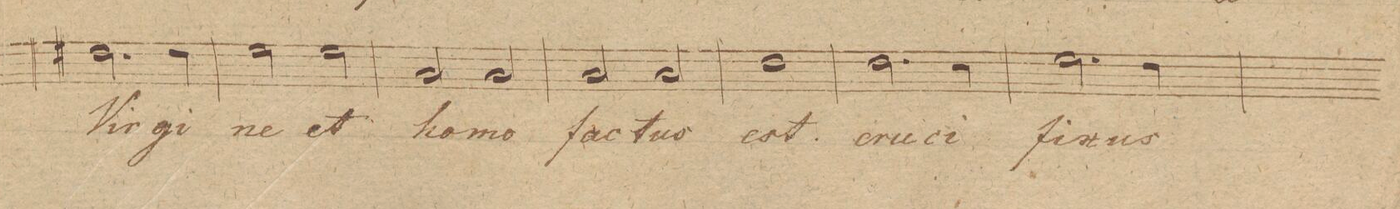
**kern	**text	**dynam
*I"Baſso 1mo	*	*
*clefF4	*	*
*k[]	*	*
*met(c|)	*	*
*M2/2	*	*
2.F#X\	Vir-	.
4F#\	-gi-	.
=52	=52	=52
2G\	-ne	.
2G\	et	.
=53	=53	=53
2C/	ho-	.
2C/	-mo	.
=54	=54	=54
2C/	fac-	.
2C/	-tus	.
=55	=55	=55
1F	est.	.
=56	=56	=56
2.F\	cru-	.
4E\	-ci-	.
=57	=57	=57
2.G\	-fi-	.
4F\	-xus	.
=58	=58	=58
*-	*-	*-
